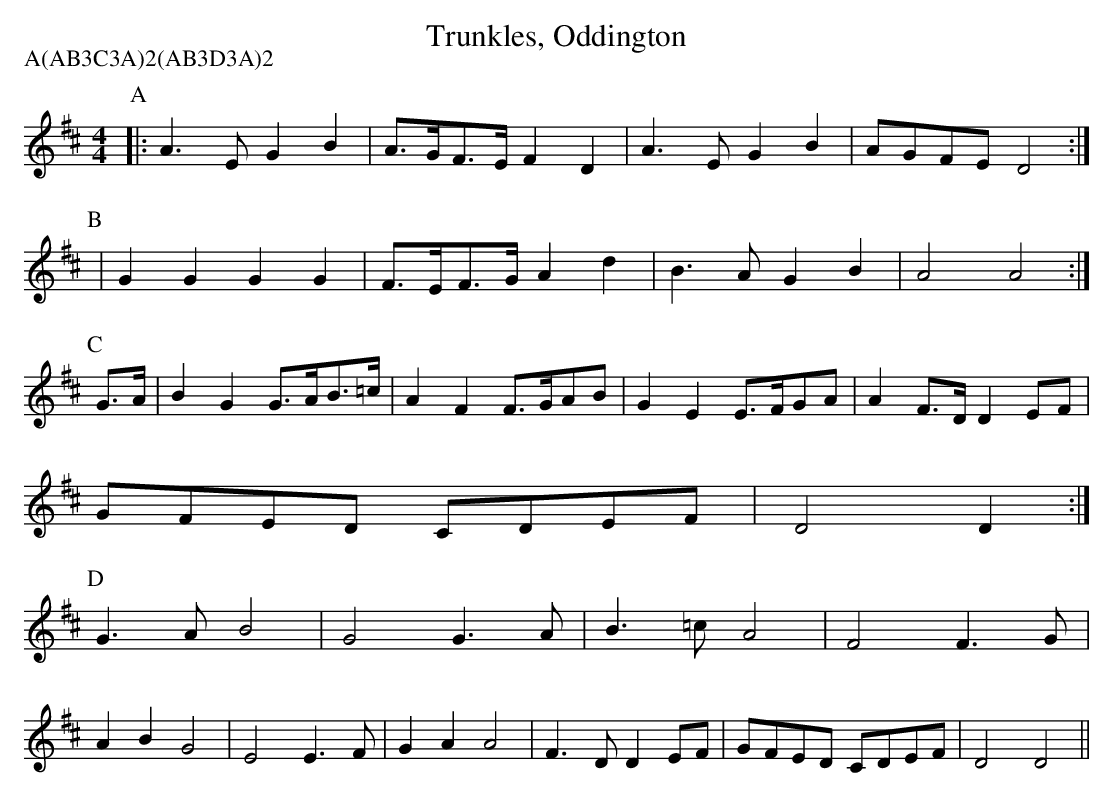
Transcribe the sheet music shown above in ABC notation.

X:1
T:Trunkles, Oddington
M:4/4
L:1/8
P:A(AB3C3A)2(AB3D3A)2
K:D
P:A
|:A3E  G2B2   |A>GF>E F2D2 |A3E  G2B2 |AGFE  D4 :|
P:B
| G2G2 G2G2   |F>EF>G A2d2 |B3A  G2B2 |A4 A4:|
P:C
  G>A|B2G2 G>AB>=c|A2F2   F>GAB|G2E2 E>FGA|A2F>D D2EF|
  GFED CDEF   |D4 D2:|
P:D
  G3A  B4     |G4     G3A  |B3=c A4   |F4    F3G |
  A2B2 G4     |E4     E3F  \
|G2A2 A4   |F3D   D2EF|\
  GFED CDEF   |D4     D4   ||
